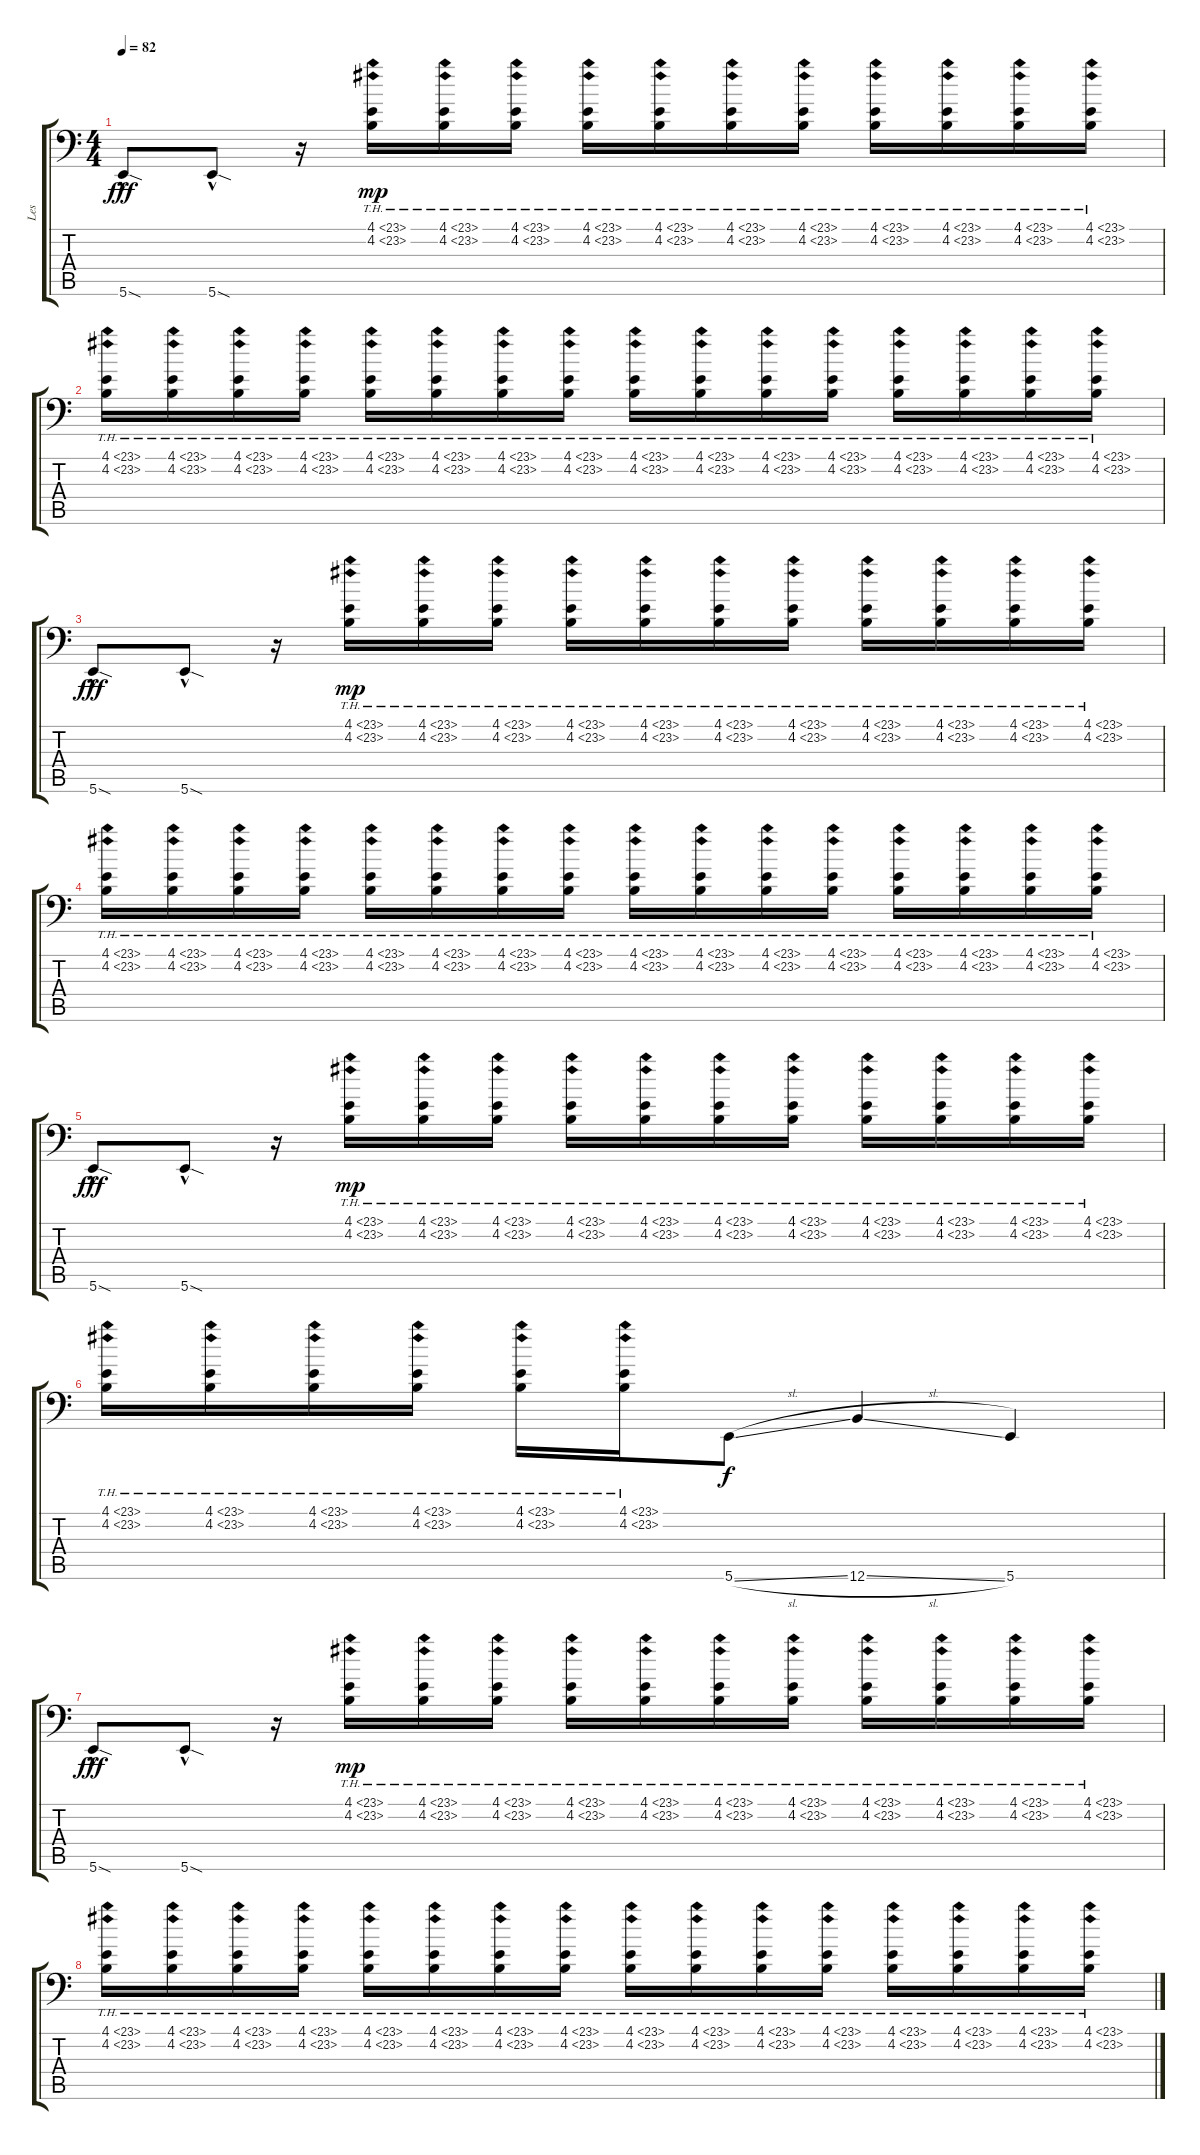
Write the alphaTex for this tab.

\track ("Les " "Les ") {instrument fretlessbass}
\staff {score tabs}
\tuning (C3 G2 D2 A1 E1 B0) {hide}
\ts (4 4)
\tempo 82
\clef f4
\ks c
5.6{sod hac}.8{dy fff} 5.6{sod hac}.8 r.16 (4.1{th 19} 4.2{th 19}).16{dy mp} (4.1{th 19} 4.2{th 19}).16 (4.1{th 19} 4.2{th 19}).16 (4.1{th 19} 4.2{th 19}).16 (4.1{th 19} 4.2{th 19}).16 (4.1{th 19} 4.2{th 19}).16 (4.1{th 19} 4.2{th 19}).16 (4.1{th 19} 4.2{th 19}).16 (4.1{th 19} 4.2{th 19}).16 (4.1{th 19} 4.2{th 19}).16 (4.1{th 19} 4.2{th 19}).16 |
(4.1{th 19} 4.2{th 19}).16 (4.1{th 19} 4.2{th 19}).16 (4.1{th 19} 4.2{th 19}).16 (4.1{th 19} 4.2{th 19}).16 (4.1{th 19} 4.2{th 19}).16 (4.1{th 19} 4.2{th 19}).16 (4.1{th 19} 4.2{th 19}).16 (4.1{th 19} 4.2{th 19}).16 (4.1{th 19} 4.2{th 19}).16 (4.1{th 19} 4.2{th 19}).16 (4.1{th 19} 4.2{th 19}).16 (4.1{th 19} 4.2{th 19}).16 (4.1{th 19} 4.2{th 19}).16 (4.1{th 19} 4.2{th 19}).16 (4.1{th 19} 4.2{th 19}).16 (4.1{th 19} 4.2{th 19}).16 |
5.6{sod hac}.8{dy fff} 5.6{sod hac}.8 r.16 (4.1{th 19} 4.2{th 19}).16{dy mp} (4.1{th 19} 4.2{th 19}).16 (4.1{th 19} 4.2{th 19}).16 (4.1{th 19} 4.2{th 19}).16 (4.1{th 19} 4.2{th 19}).16 (4.1{th 19} 4.2{th 19}).16 (4.1{th 19} 4.2{th 19}).16 (4.1{th 19} 4.2{th 19}).16 (4.1{th 19} 4.2{th 19}).16 (4.1{th 19} 4.2{th 19}).16 (4.1{th 19} 4.2{th 19}).16 |
(4.1{th 19} 4.2{th 19}).16 (4.1{th 19} 4.2{th 19}).16 (4.1{th 19} 4.2{th 19}).16 (4.1{th 19} 4.2{th 19}).16 (4.1{th 19} 4.2{th 19}).16 (4.1{th 19} 4.2{th 19}).16 (4.1{th 19} 4.2{th 19}).16 (4.1{th 19} 4.2{th 19}).16 (4.1{th 19} 4.2{th 19}).16 (4.1{th 19} 4.2{th 19}).16 (4.1{th 19} 4.2{th 19}).16 (4.1{th 19} 4.2{th 19}).16 (4.1{th 19} 4.2{th 19}).16 (4.1{th 19} 4.2{th 19}).16 (4.1{th 19} 4.2{th 19}).16 (4.1{th 19} 4.2{th 19}).16 |
5.6{sod hac}.8{dy fff} 5.6{sod hac}.8 r.16 (4.1{th 19} 4.2{th 19}).16{dy mp} (4.1{th 19} 4.2{th 19}).16 (4.1{th 19} 4.2{th 19}).16 (4.1{th 19} 4.2{th 19}).16 (4.1{th 19} 4.2{th 19}).16 (4.1{th 19} 4.2{th 19}).16 (4.1{th 19} 4.2{th 19}).16 (4.1{th 19} 4.2{th 19}).16 (4.1{th 19} 4.2{th 19}).16 (4.1{th 19} 4.2{th 19}).16 (4.1{th 19} 4.2{th 19}).16 |
(4.1{th 19} 4.2{th 19}).16 (4.1{th 19} 4.2{th 19}).16 (4.1{th 19} 4.2{th 19}).16 (4.1{th 19} 4.2{th 19}).16 (4.1{th 19} 4.2{th 19}).16 (4.1{th 19} 4.2{th 19}).16 5.6{sl}.8{dy f} 12.6{sl}.4 5.6.4 |
5.6{sod hac}.8{dy fff} 5.6{sod hac}.8 r.16 (4.1{th 19} 4.2{th 19}).16{dy mp} (4.1{th 19} 4.2{th 19}).16 (4.1{th 19} 4.2{th 19}).16 (4.1{th 19} 4.2{th 19}).16 (4.1{th 19} 4.2{th 19}).16 (4.1{th 19} 4.2{th 19}).16 (4.1{th 19} 4.2{th 19}).16 (4.1{th 19} 4.2{th 19}).16 (4.1{th 19} 4.2{th 19}).16 (4.1{th 19} 4.2{th 19}).16 (4.1{th 19} 4.2{th 19}).16 |
(4.1{th 19} 4.2{th 19}).16 (4.1{th 19} 4.2{th 19}).16 (4.1{th 19} 4.2{th 19}).16 (4.1{th 19} 4.2{th 19}).16 (4.1{th 19} 4.2{th 19}).16 (4.1{th 19} 4.2{th 19}).16 (4.1{th 19} 4.2{th 19}).16 (4.1{th 19} 4.2{th 19}).16 (4.1{th 19} 4.2{th 19}).16 (4.1{th 19} 4.2{th 19}).16 (4.1{th 19} 4.2{th 19}).16 (4.1{th 19} 4.2{th 19}).16 (4.1{th 19} 4.2{th 19}).16 (4.1{th 19} 4.2{th 19}).16 (4.1{th 19} 4.2{th 19}).16 (4.1{th 19} 4.2{th 19}).16
